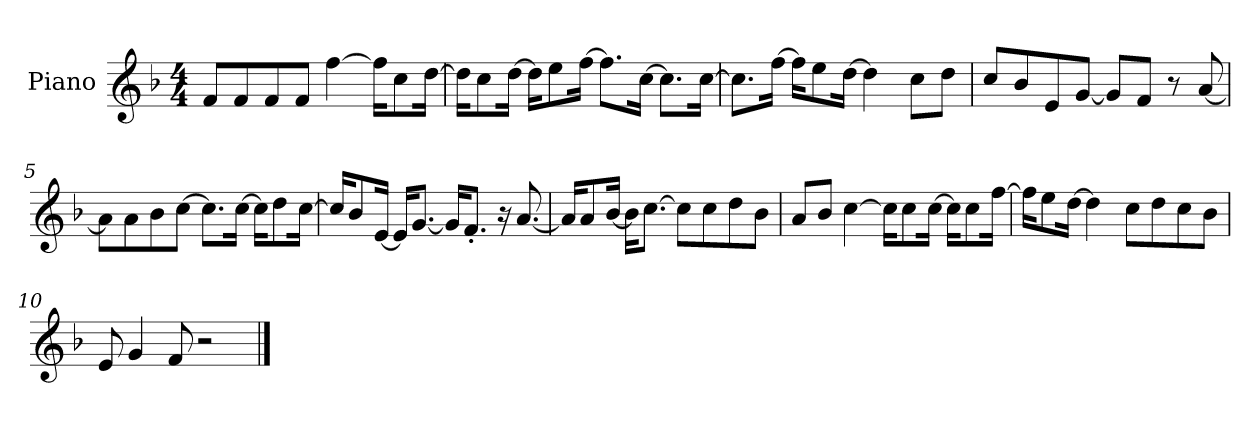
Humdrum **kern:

**kern
*part1
*staff1
*I"Piano
*I'P-no
*clefG2
*k[b-]
*M4/4
*MM90
=1
8f/L
8f/
8f/
8f/J
[4ff\
16ff\KL]
8cc\
[16dd\Jk
=2
16dd\KL]
8cc\
[16dd\Jk
16dd\KL]
8ee\
[16ff\Jk
8.ff\L]
[16cc\Jk
8.cc\L]
[16cc\Jk
=3
8.cc\L]
[16ff\Jk
16ff\KL]
8ee\
[16dd\Jk
4dd\]
8cc\L
8dd\J
=4
8cc/L
8b-/
8e/
[8g/J
8g/L]
8f/J
8r
[8a/
!!LO:LB:g=z
=5
8a\L]
8a\
8b-\
[8cc\J
8.cc\L]
[16cc\Jk
16cc\KL]
8dd\
[16cc\Jk
=6
16cc/KL]
8b-/
[16e/Jk
16e/KL]
[8.g/J
16g/KL]
8.f'/J
16r
[8.a/
=7
16a/KL]
8a/
[16b-/Jk
16b-\KL]
[8.cc\J
8cc\L]
8cc\
8dd\
8b-\J
=8
8a/L
8b-/J
[4cc\
16cc\KL]
8cc\
[16cc\Jk
16cc\KL]
8cc\
[16ff\Jk
!!LO:LB:g=z
=9
16ff\KL]
8ee\
[16dd\Jk
4dd\]
8cc\L
8dd\
8cc\
8b-\J
=10
8e/
4g/
8f/
2r
==
*-
